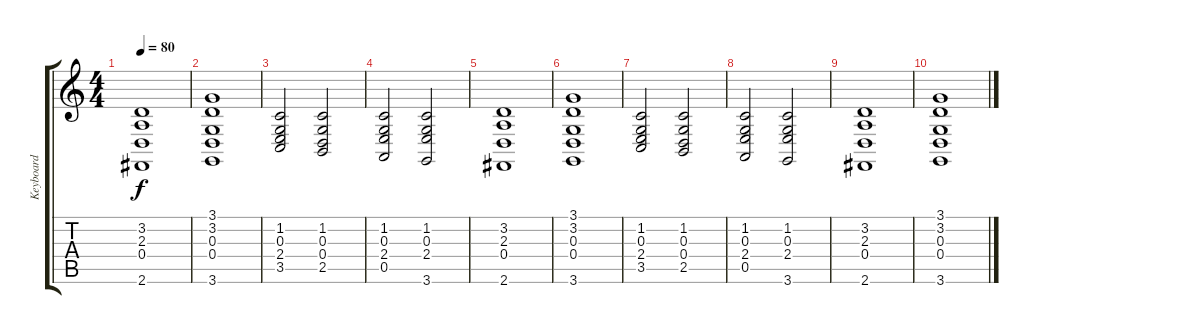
\track ("Keyboard" "Keyboard") {instrument stringensemble1}
\staff {score tabs}
\tuning (E4 B3 G3 D3 A2 E2) {hide}
\ts (4 4)
\tempo 80
\clef g2
\ks c
(3.2 2.3 0.4 2.6).1{dy f} |
(3.1 3.2 0.3 0.4 3.6).1 |
(1.2 0.3 2.4 3.5).2{volume 0} (1.2 0.3 0.4 2.5).2 |
(1.2 0.3 2.4 0.5).2 (1.2 0.3 2.4 3.6).2 |
(3.2 2.3 0.4 2.6).1 |
(3.1 3.2 0.3 0.4 3.6).1 |
(1.2 0.3 2.4 3.5).2 (1.2 0.3 0.4 2.5).2 |
(1.2 0.3 2.4 0.5).2 (1.2 0.3 2.4 3.6).2 |
(3.2 2.3 0.4 2.6).1 |
(3.1 3.2 0.3 0.4 3.6).1
